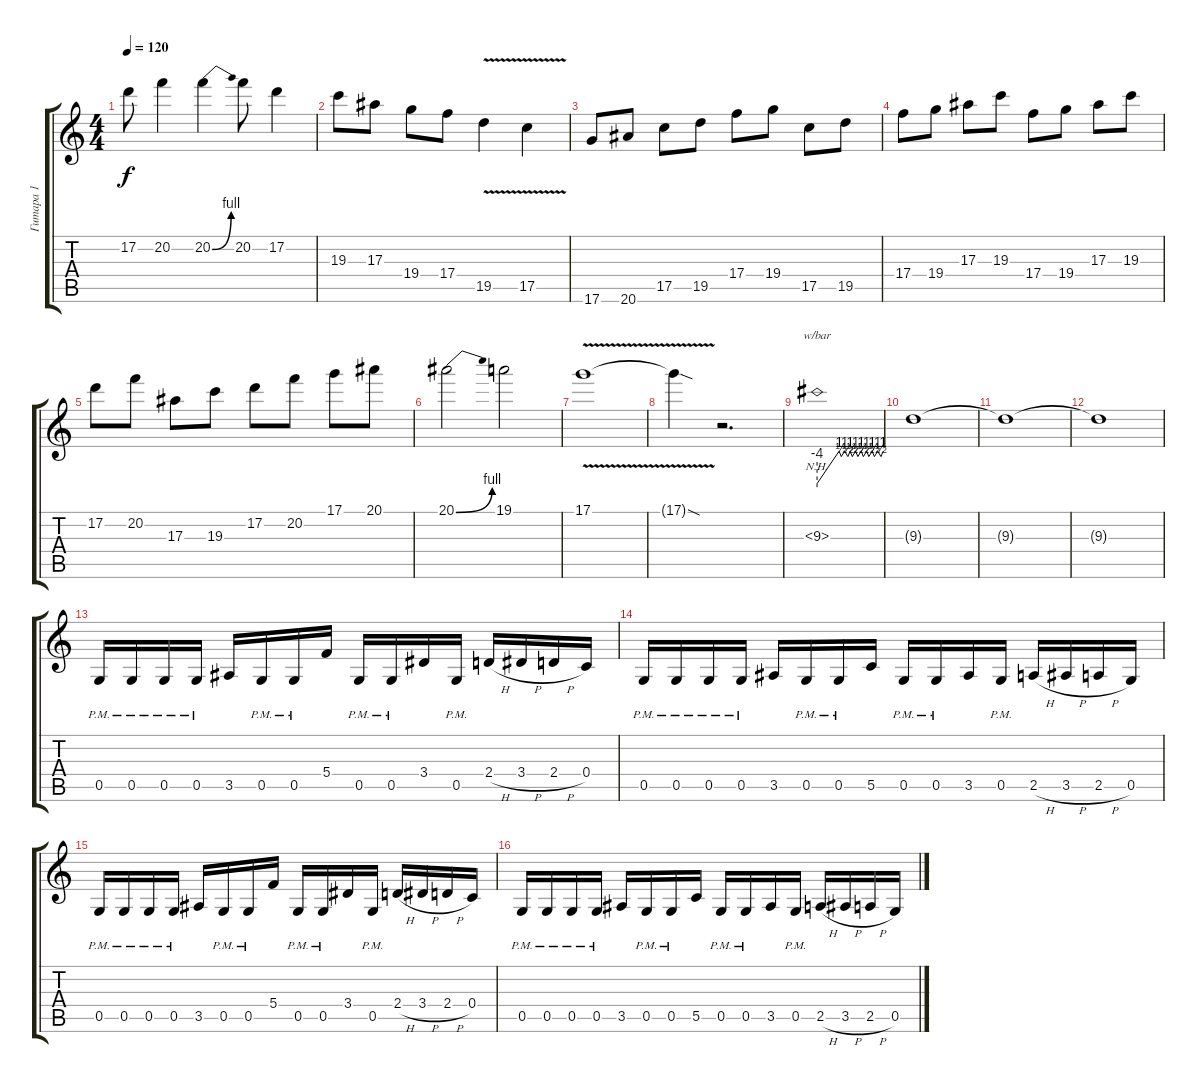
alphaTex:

\track ("Гитара 1" "Гитара 1") {instrument overdrivenguitar}
\staff {score tabs}
\tuning (D4 A3 F3 C3 G2 D2) {hide}
\ts (4 4)
\tempo 120
\clef g2
\ks c
17.2.8{dy f} 20.2.4 20.2{be (bend 0 0 60 4)}.4 20.2.8 17.2.4 |
19.3.8 17.3.8 19.4.8 17.4.8 19.5{v}.4 17.5{v}.4 |
17.6.8 20.6.8 17.5.8 19.5.8 17.4.8 19.4.8 17.5.8 19.5.8 |
17.4.8 19.4.8 17.3.8 19.3.8 17.4.8 19.4.8 17.3.8 19.3.8 |
17.2.8 20.2.8 17.3.8 19.3.8 17.2.8 20.2.8 17.1.8 20.1.8 |
20.1{be (bend 0 0 60 4)}.2 19.1.2 |
17.1{v}.1 |
17.1{sod t}.4 r.2{d} |
9.3{nh}.1{tbe (custom default 0 -16 20 4 22 2 25 4 28 2 30 4 32 2 35 4 37 2 40 4 42 2 45 4 47 2 50 4 52 2 55 4 58 2 60 4)} |
9.3{t}.1 |
9.3{t}.1 |
9.3{t}.1 |
0.5{pm}.16 0.5{pm}.16 0.5{pm}.16 0.5{pm}.16 3.5.16 0.5{pm}.16 0.5{pm}.16 5.4.16 0.5{pm}.16 0.5{pm}.16 3.4.16 0.5{pm}.16 2.4{h}.16 3.4{h}.16 2.4{h}.16 0.4.16 |
0.5{pm}.16 0.5{pm}.16 0.5{pm}.16 0.5{pm}.16 3.5.16 0.5{pm}.16 0.5{pm}.16 5.5.16 0.5{pm}.16 0.5{pm}.16 3.5.16 0.5{pm}.16 2.5{h}.16 3.5{h}.16 2.5{h}.16 0.5.16 |
0.5{pm}.16 0.5{pm}.16 0.5{pm}.16 0.5{pm}.16 3.5.16 0.5{pm}.16 0.5{pm}.16 5.4.16 0.5{pm}.16 0.5{pm}.16 3.4.16 0.5{pm}.16 2.4{h}.16 3.4{h}.16 2.4{h}.16 0.4.16 |
0.5{pm}.16 0.5{pm}.16 0.5{pm}.16 0.5{pm}.16 3.5.16 0.5{pm}.16 0.5{pm}.16 5.5.16 0.5{pm}.16 0.5{pm}.16 3.5.16 0.5{pm}.16 2.5{h}.16 3.5{h}.16 2.5{h}.16 0.5.16
